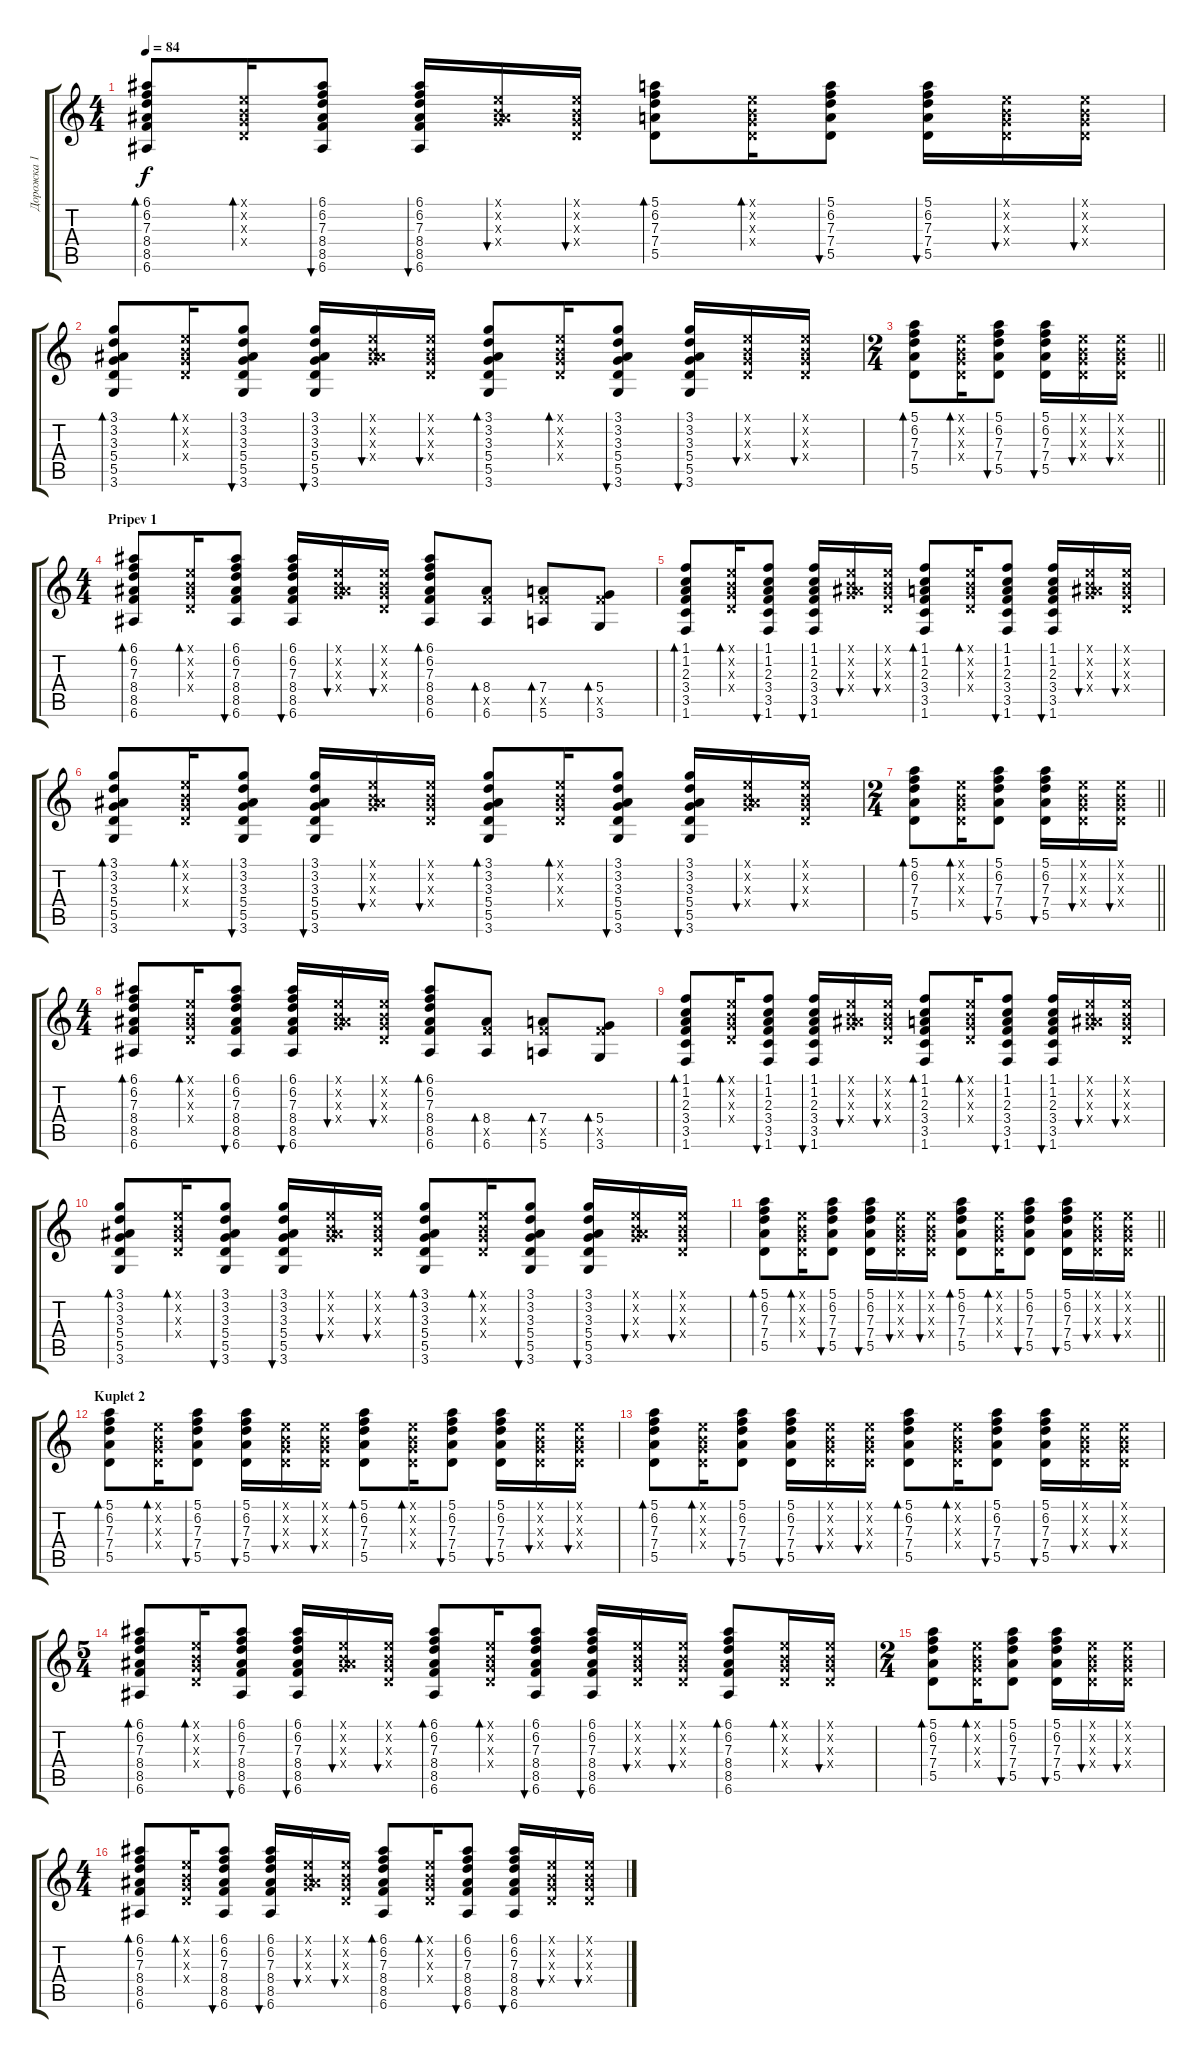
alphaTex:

\track ("Дорожка 1" "Дорожка 1") {instrument acousticguitarsteel}
\staff {score tabs}
\tuning (E4 B3 G3 D3 A2 E2) {hide}
\ts (4 4)
\tempo 84
\clef g2
\ks c
(6.1 6.2 7.3 8.4 8.5 6.6).8{bd 60 dy f} (0.1{x} 0.2{x} 0.3{x} 0.4{x}).16{bd 60} (6.1 6.2 7.3 8.4 8.5 6.6).8{bu 60} (6.1 6.2 7.3 8.4 8.5 6.6).16{bu 60} (0.1{x} 0.2{x} 0.3{x} 8.4{x}).16{bu 60} (0.1{x} 0.2{x} 0.3{x} 0.4{x}).16{bu 60} (5.1 6.2 7.3 7.4 5.5).8{bd 60} (0.1{x} 0.2{x} 0.3{x} 0.4{x}).16{bd 60} (5.1 6.2 7.3 7.4 5.5).8{bu 60} (5.1 6.2 7.3 7.4 5.5).16{bu 60} (0.1{x} 0.2{x} 0.3{x} 0.4{x}).16{bu 60} (0.1{x} 0.2{x} 0.3{x} 0.4{x}).16{bu 60} |
(3.1 3.2 3.3 5.4 5.5 3.6).8{bd 60} (0.1{x} 0.2{x} 0.3{x} 0.4{x}).16{bd 60} (3.1 3.2 3.3 5.4 5.5 3.6).8{bu 60} (3.1 3.2 3.3 5.4 5.5 3.6).16{bu 60} (0.1{x} 0.2{x} 0.3{x} 8.4{x}).16{bu 60} (0.1{x} 0.2{x} 0.3{x} 0.4{x}).16{bu 60} (3.1 3.2 3.3 5.4 5.5 3.6).8{bd 60} (0.1{x} 0.2{x} 0.3{x} 0.4{x}).16{bd 60} (3.1 3.2 3.3 5.4 5.5 3.6).8{bu 60} (3.1 3.2 3.3 5.4 5.5 3.6).16{bu 60} (0.1{x} 0.2{x} 0.3{x} 0.4{x}).16{bu 60} (0.1{x} 0.2{x} 0.3{x} 0.4{x}).16{bu 60} |
\ts (2 4)
\barLineRight lightlight
(5.1 6.2 7.3 7.4 5.5).8{bd 60} (0.1{x} 0.2{x} 0.3{x} 0.4{x}).16{bd 60} (5.1 6.2 7.3 7.4 5.5).8{bu 60} (5.1 6.2 7.3 7.4 5.5).16{bu 60} (0.1{x} 0.2{x} 0.3{x} 0.4{x}).16{bu 60} (0.1{x} 0.2{x} 0.3{x} 0.4{x}).16{bu 60} |
\ts (4 4)
\section ("" "Pripev 1")
(6.1 6.2 7.3 8.4 8.5 6.6).8{bd 60} (0.1{x} 0.2{x} 0.3{x} 0.4{x}).16{bd 60} (6.1 6.2 7.3 8.4 8.5 6.6).8{bu 60} (6.1 6.2 7.3 8.4 8.5 6.6).16{bu 60} (0.1{x} 0.2{x} 0.3{x} 8.4{x}).16{bu 60} (0.1{x} 0.2{x} 0.3{x} 0.4{x}).16{bu 60} (6.1 6.2 7.3 8.4 8.5 6.6).8{bd 60} (8.4 8.5{x} 6.6).8{bd 60} (7.4 8.5{x} 5.6).8{bd 60} (5.4 8.5{x} 3.6).8{bd 60} |
(1.1 1.2 2.3 3.4 3.5 1.6).8{bd 60} (0.1{x} 0.2{x} 0.3{x} 0.4{x}).16{bd 60} (1.1 1.2 2.3 3.4 3.5 1.6).8{bu 60} (1.1 1.2 2.3 3.4 3.5 1.6).16{bu 60} (0.1{x} 0.2{x} 0.3{x} 8.4{x}).16{bu 60} (0.1{x} 0.2{x} 0.3{x} 0.4{x}).16{bu 60} (1.1 1.2 2.3 3.4 3.5 1.6).8{bd 60} (0.1{x} 0.2{x} 0.3{x} 0.4{x}).16{bd 60} (1.1 1.2 2.3 3.4 3.5 1.6).8{bu 60} (1.1 1.2 2.3 3.4 3.5 1.6).16{bu 60} (0.1{x} 0.2{x} 0.3{x} 8.4{x}).16{bu 60} (0.1{x} 0.2{x} 0.3{x} 0.4{x}).16{bu 60} |
(3.1 3.2 3.3 5.4 5.5 3.6).8{bd 60} (0.1{x} 0.2{x} 0.3{x} 0.4{x}).16{bd 60} (3.1 3.2 3.3 5.4 5.5 3.6).8{bu 60} (3.1 3.2 3.3 5.4 5.5 3.6).16{bu 60} (0.1{x} 0.2{x} 0.3{x} 8.4{x}).16{bu 60} (0.1{x} 0.2{x} 0.3{x} 0.4{x}).16{bu 60} (3.1 3.2 3.3 5.4 5.5 3.6).8{bd 60} (0.1{x} 0.2{x} 0.3{x} 0.4{x}).16{bd 60} (3.1 3.2 3.3 5.4 5.5 3.6).8{bu 60} (3.1 3.2 3.3 5.4 5.5 3.6).16{bu 60} (0.1{x} 0.2{x} 0.3{x} 8.4{x}).16{bu 60} (0.1{x} 0.2{x} 0.3{x} 0.4{x}).16{bu 60} |
\ts (2 4)
\barLineRight lightlight
(5.1 6.2 7.3 7.4 5.5).8{bd 60} (0.1{x} 0.2{x} 0.3{x} 0.4{x}).16{bd 60} (5.1 6.2 7.3 7.4 5.5).8{bu 60} (5.1 6.2 7.3 7.4 5.5).16{bu 60} (0.1{x} 0.2{x} 0.3{x} 0.4{x}).16{bu 60} (0.1{x} 0.2{x} 0.3{x} 0.4{x}).16{bu 60} |
\ts (4 4)
(6.1 6.2 7.3 8.4 8.5 6.6).8{bd 60} (0.1{x} 0.2{x} 0.3{x} 0.4{x}).16{bd 60} (6.1 6.2 7.3 8.4 8.5 6.6).8{bu 60} (6.1 6.2 7.3 8.4 8.5 6.6).16{bu 60} (0.1{x} 0.2{x} 0.3{x} 8.4{x}).16{bu 60} (0.1{x} 0.2{x} 0.3{x} 0.4{x}).16{bu 60} (6.1 6.2 7.3 8.4 8.5 6.6).8{bd 60} (8.4 8.5{x} 6.6).8{bd 60} (7.4 8.5{x} 5.6).8{bd 60} (5.4 8.5{x} 3.6).8{bd 60} |
(1.1 1.2 2.3 3.4 3.5 1.6).8{bd 60} (0.1{x} 0.2{x} 0.3{x} 0.4{x}).16{bd 60} (1.1 1.2 2.3 3.4 3.5 1.6).8{bu 60} (1.1 1.2 2.3 3.4 3.5 1.6).16{bu 60} (0.1{x} 0.2{x} 0.3{x} 8.4{x}).16{bu 60} (0.1{x} 0.2{x} 0.3{x} 0.4{x}).16{bu 60} (1.1 1.2 2.3 3.4 3.5 1.6).8{bd 60} (0.1{x} 0.2{x} 0.3{x} 0.4{x}).16{bd 60} (1.1 1.2 2.3 3.4 3.5 1.6).8{bu 60} (1.1 1.2 2.3 3.4 3.5 1.6).16{bu 60} (0.1{x} 0.2{x} 0.3{x} 8.4{x}).16{bu 60} (0.1{x} 0.2{x} 0.3{x} 0.4{x}).16{bu 60} |
(3.1 3.2 3.3 5.4 5.5 3.6).8{bd 60} (0.1{x} 0.2{x} 0.3{x} 0.4{x}).16{bd 60} (3.1 3.2 3.3 5.4 5.5 3.6).8{bu 60} (3.1 3.2 3.3 5.4 5.5 3.6).16{bu 60} (0.1{x} 0.2{x} 0.3{x} 8.4{x}).16{bu 60} (0.1{x} 0.2{x} 0.3{x} 0.4{x}).16{bu 60} (3.1 3.2 3.3 5.4 5.5 3.6).8{bd 60} (0.1{x} 0.2{x} 0.3{x} 0.4{x}).16{bd 60} (3.1 3.2 3.3 5.4 5.5 3.6).8{bu 60} (3.1 3.2 3.3 5.4 5.5 3.6).16{bu 60} (0.1{x} 0.2{x} 0.3{x} 8.4{x}).16{bu 60} (0.1{x} 0.2{x} 0.3{x} 0.4{x}).16{bu 60} |
\barLineRight lightlight
(5.1 6.2 7.3 7.4 5.5).8{bd 60} (0.1{x} 0.2{x} 0.3{x} 0.4{x}).16{bd 60} (5.1 6.2 7.3 7.4 5.5).8{bu 60} (5.1 6.2 7.3 7.4 5.5).16{bu 60} (0.1{x} 0.2{x} 0.3{x} 0.4{x}).16{bu 60} (0.1{x} 0.2{x} 0.3{x} 0.4{x}).16{bu 60} (5.1 6.2 7.3 7.4 5.5).8{bd 60} (0.1{x} 0.2{x} 0.3{x} 0.4{x}).16{bd 60} (5.1 6.2 7.3 7.4 5.5).8{bu 60} (5.1 6.2 7.3 7.4 5.5).16{bu 60} (0.1{x} 0.2{x} 0.3{x} 0.4{x}).16{bu 60} (0.1{x} 0.2{x} 0.3{x} 0.4{x}).16{bu 60} |
\section ("" "Kuplet 2")
(5.1 6.2 7.3 7.4 5.5).8{bd 60} (0.1{x} 0.2{x} 0.3{x} 0.4{x}).16{bd 60} (5.1 6.2 7.3 7.4 5.5).8{bu 60} (5.1 6.2 7.3 7.4 5.5).16{bu 60} (0.1{x} 0.2{x} 0.3{x} 0.4{x}).16{bu 60} (0.1{x} 0.2{x} 0.3{x} 0.4{x}).16{bu 60} (5.1 6.2 7.3 7.4 5.5).8{bd 60} (0.1{x} 0.2{x} 0.3{x} 0.4{x}).16{bd 60} (5.1 6.2 7.3 7.4 5.5).8{bu 60} (5.1 6.2 7.3 7.4 5.5).16{bu 60} (0.1{x} 0.2{x} 0.3{x} 0.4{x}).16{bu 60} (0.1{x} 0.2{x} 0.3{x} 0.4{x}).16{bu 60} |
(5.1 6.2 7.3 7.4 5.5).8{bd 60} (0.1{x} 0.2{x} 0.3{x} 0.4{x}).16{bd 60} (5.1 6.2 7.3 7.4 5.5).8{bu 60} (5.1 6.2 7.3 7.4 5.5).16{bu 60} (0.1{x} 0.2{x} 0.3{x} 0.4{x}).16{bu 60} (0.1{x} 0.2{x} 0.3{x} 0.4{x}).16{bu 60} (5.1 6.2 7.3 7.4 5.5).8{bd 60} (0.1{x} 0.2{x} 0.3{x} 0.4{x}).16{bd 60} (5.1 6.2 7.3 7.4 5.5).8{bu 60} (5.1 6.2 7.3 7.4 5.5).16{bu 60} (0.1{x} 0.2{x} 0.3{x} 0.4{x}).16{bu 60} (0.1{x} 0.2{x} 0.3{x} 0.4{x}).16{bu 60} |
\ts (5 4)
(6.1 6.2 7.3 8.4 8.5 6.6).8{bd 60} (0.1{x} 0.2{x} 0.3{x} 0.4{x}).16{bd 60} (6.1 6.2 7.3 8.4 8.5 6.6).8{bu 60} (6.1 6.2 7.3 8.4 8.5 6.6).16{bu 60} (0.1{x} 0.2{x} 0.3{x} 8.4{x}).16{bu 60} (0.1{x} 0.2{x} 0.3{x} 0.4{x}).16{bu 60} (6.1 6.2 7.3 8.4 8.5 6.6).8{bd 60} (0.1{x} 0.2{x} 0.3{x} 0.4{x}).16{bd 60} (6.1 6.2 7.3 8.4 8.5 6.6).8{bu 60} (6.1 6.2 7.3 8.4 8.5 6.6).16{bu 60} (0.1{x} 0.2{x} 0.3{x} 0.4{x}).16{bu 60} (0.1{x} 0.2{x} 0.3{x} 0.4{x}).16{bu 60} (6.1 6.2 7.3 8.4 8.5 6.6).8{bd 60} (0.1{x} 0.2{x} 0.3{x} 0.4{x}).16{bd 60} (0.1{x} 0.2{x} 0.3{x} 0.4{x}).16{bu 60} |
\ts (2 4)
(5.1 6.2 7.3 7.4 5.5).8{bd 60} (0.1{x} 0.2{x} 0.3{x} 0.4{x}).16{bd 60} (5.1 6.2 7.3 7.4 5.5).8{bu 60} (5.1 6.2 7.3 7.4 5.5).16{bu 60} (0.1{x} 0.2{x} 0.3{x} 0.4{x}).16{bu 60} (0.1{x} 0.2{x} 0.3{x} 0.4{x}).16{bu 60} |
\ts (4 4)
(6.1 6.2 7.3 8.4 8.5 6.6).8{bd 60} (0.1{x} 0.2{x} 0.3{x} 0.4{x}).16{bd 60} (6.1 6.2 7.3 8.4 8.5 6.6).8{bu 60} (6.1 6.2 7.3 8.4 8.5 6.6).16{bu 60} (0.1{x} 0.2{x} 0.3{x} 8.4{x}).16{bu 60} (0.1{x} 0.2{x} 0.3{x} 0.4{x}).16{bu 60} (6.1 6.2 7.3 8.4 8.5 6.6).8{bd 60} (0.1{x} 0.2{x} 0.3{x} 0.4{x}).16{bd 60} (6.1 6.2 7.3 8.4 8.5 6.6).8{bu 60} (6.1 6.2 7.3 8.4 8.5 6.6).16{bu 60} (0.1{x} 0.2{x} 0.3{x} 0.4{x}).16{bu 60} (0.1{x} 0.2{x} 0.3{x} 0.4{x}).16{bu 60}
